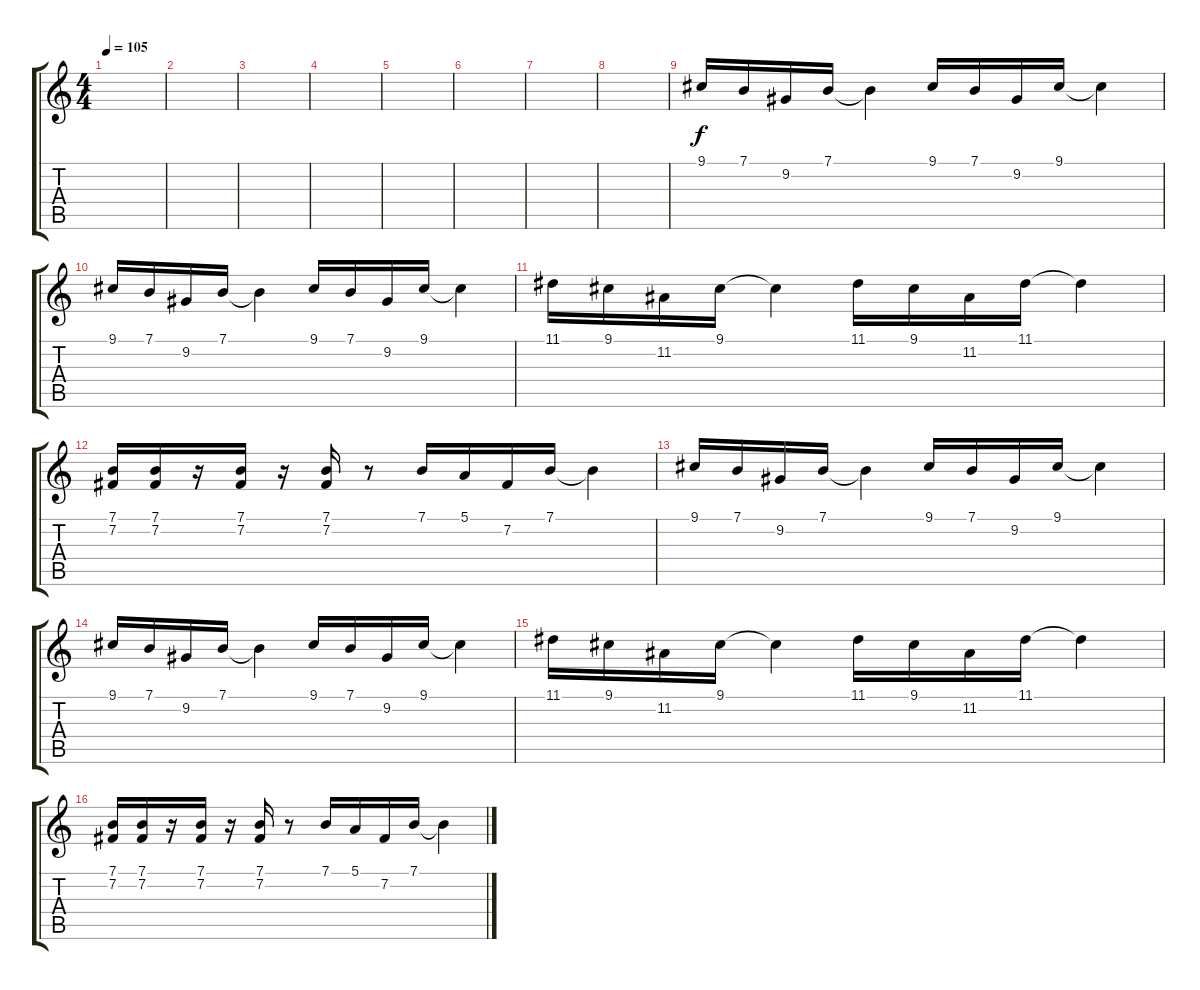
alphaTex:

\track "" {instrument synthstrings2}
\staff {score tabs}
\tuning (E4 B3 G3 D3 A2 E2) {hide}
\ts (4 4)
\tempo 105
\clef g2
\ks c
|
|
|
|
|
|
|
|
9.1.16{instrument brightacousticpiano} 7.1.16 9.2.16 7.1.16 7.1{t}.4 9.1.16 7.1.16 9.2.16 9.1.16 9.1{t}.4 |
9.1.16 7.1.16 9.2.16 7.1.16 7.1{t}.4 9.1.16 7.1.16 9.2.16 9.1.16 9.1{t}.4 |
11.1.16 9.1.16 11.2.16 9.1.16 9.1{t}.4 11.1.16 9.1.16 11.2.16 11.1.16 11.1{t}.4 |
(7.1 7.2).16 (7.1 7.2).16 r.16 (7.1 7.2).16 r.16 (7.1 7.2).16 r.8 7.1.16 5.1.16 7.2.16 7.1.16 7.1{t}.4 |
9.1.16 7.1.16 9.2.16 7.1.16 7.1{t}.4 9.1.16 7.1.16 9.2.16 9.1.16 9.1{t}.4 |
9.1.16 7.1.16 9.2.16 7.1.16 7.1{t}.4 9.1.16 7.1.16 9.2.16 9.1.16 9.1{t}.4 |
11.1.16 9.1.16 11.2.16 9.1.16 9.1{t}.4 11.1.16 9.1.16 11.2.16 11.1.16 11.1{t}.4 |
(7.1 7.2).16 (7.1 7.2).16 r.16 (7.1 7.2).16 r.16 (7.1 7.2).16 r.8 7.1.16 5.1.16 7.2.16 7.1.16 7.1{t}.4
